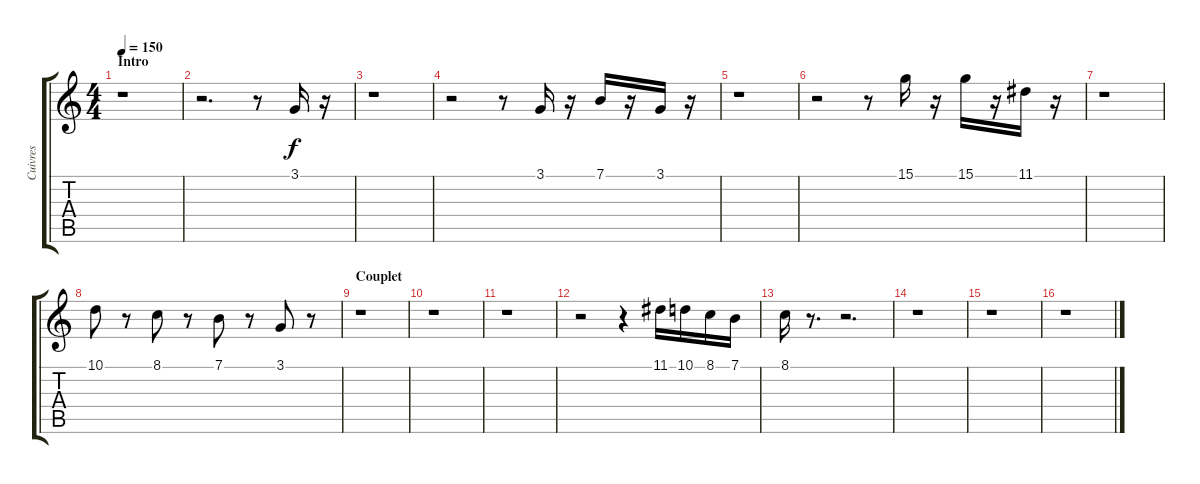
\track ("Cuivres" "Cuivres") {instrument brasssection}
\staff {score tabs}
\tuning (E4 B3 G3 D3 A2 E2) {hide}
\ts (4 4)
\section ("" "Intro")
\tempo 150
\clef g2
\ks c
r.1{dy f} |
r.2{d} r.8 3.1.16 r.16 |
r.1 |
r.2 r.8 3.1.16 r.16 7.1.16 r.16 3.1.16 r.16 |
r.1 |
r.2 r.8 15.1.16 r.16 15.1.16 r.16 11.1.16 r.16 |
r.1 |
10.1.8 r.8 8.1.8 r.8 7.1.8 r.8 3.1.8 r.8 |
\section ("" "Couplet")
r.1 |
r.1 |
r.1 |
r.2 r.4 11.1.16 10.1.16 8.1.16 7.1.16 |
8.1.16 r.8{d} r.2{d} |
r.1 |
r.1 |
r.1
